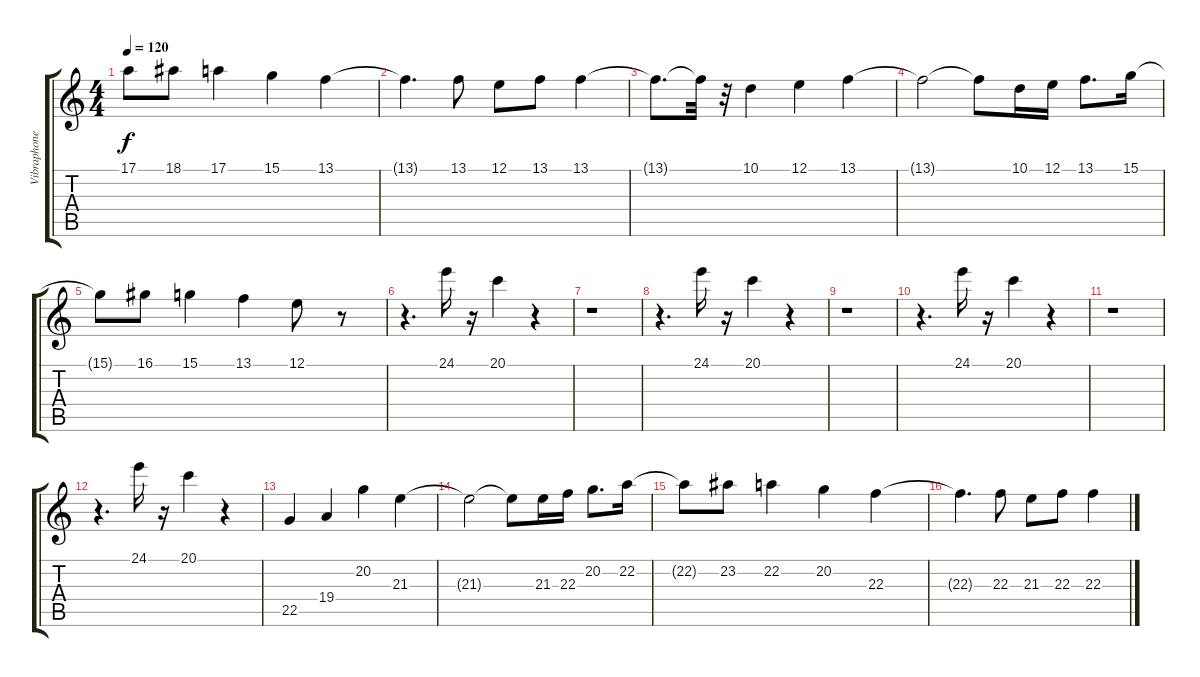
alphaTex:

\track ("Vibraphone" "Vibraphone") {instrument vibraphone}
\staff {score tabs}
\tuning (E4 B3 G3 D3 A2 E2) {hide}
\ts (4 4)
\tempo 120
\clef g2
\ks c
17.1{t}.8{dy f} 18.1.8 17.1.4 15.1.4 13.1.4 |
13.1{t}.4{d} 13.1.8 12.1.8 13.1.8 13.1.4 |
13.1{t}.8{d} 13.1{t}.32 r.32 10.1.4 12.1.4 13.1.4 |
13.1{t}.2 13.1{t}.8 10.1.16 12.1.16 13.1.8{d} 15.1.16 |
15.1{t}.8 16.1.8 15.1.4 13.1.4 12.1.8 r.8 |
r.4{d} 24.1.16 r.16 20.1.4 r.4 |
r.1 |
r.4{d} 24.1.16 r.16 20.1.4 r.4 |
r.1 |
r.4{d} 24.1.16 r.16 20.1.4 r.4 |
r.1 |
r.4{d} 24.1.16 r.16 20.1.4 r.4 |
22.5.4 19.4.4 20.2.4 21.3.4 |
21.3{t}.2 21.3{t}.8 21.3.16 22.3.16 20.2.8{d} 22.2.16 |
22.2{t}.8 23.2.8 22.2.4 20.2.4 22.3.4 |
22.3{t}.4{d} 22.3.8 21.3.8 22.3.8 22.3.4
